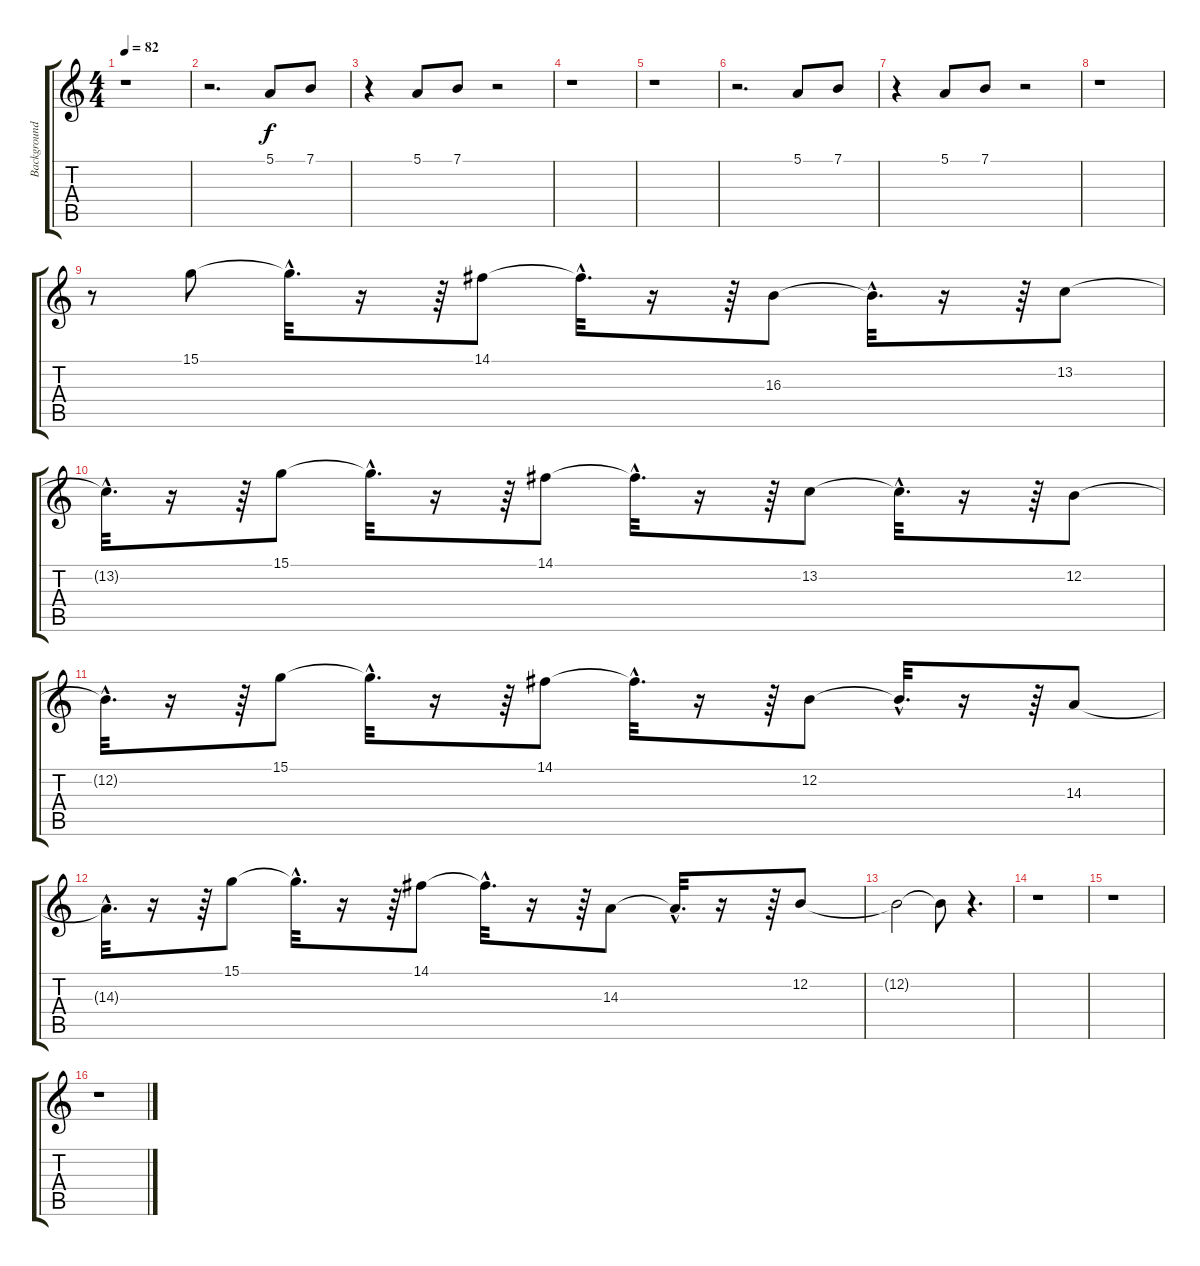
\track ("Background Vocals" "Background") {instrument violin}
\staff {score tabs}
\tuning (E4 B3 G3 D3 A2 E2) {hide}
\ts (4 4)
\tempo 82
\clef g2
\ks c
r.1{dy f} |
r.2{d} 5.1.8 7.1.8 |
r.4 5.1.8 7.1.8 r.2 |
r.1 |
r.1 |
r.2{d} 5.1.8 7.1.8 |
r.4 5.1.8 7.1.8 r.2 |
r.1 |
r.8 15.1.8 15.1{hac t}.32{d} r.16 r.64 14.1.8 14.1{hac t}.32{d} r.16 r.64 16.3.8 16.3{hac t}.32{d} r.16 r.64 13.2.8 |
13.2{hac t}.32{d} r.16 r.64 15.1.8 15.1{hac t}.32{d} r.16 r.64 14.1.8 14.1{hac t}.32{d} r.16 r.64 13.2.8 13.2{hac t}.32{d} r.16 r.64 12.2.8 |
12.2{hac t}.32{d} r.16 r.64 15.1.8 15.1{hac t}.32{d} r.16 r.64 14.1.8 14.1{hac t}.32{d} r.16 r.64 12.2.8 12.2{hac t}.32{d} r.16 r.64 14.3.8 |
14.3{hac t}.32{d} r.16 r.64 15.1.8 15.1{hac t}.32{d} r.16 r.64 14.1.8 14.1{hac t}.32{d} r.16 r.64 14.3.8 14.3{hac t}.32{d} r.16 r.64 12.2.8 |
12.2{t}.2 12.2{t}.8 r.4{d} |
r.1 |
r.1 |
r.1
